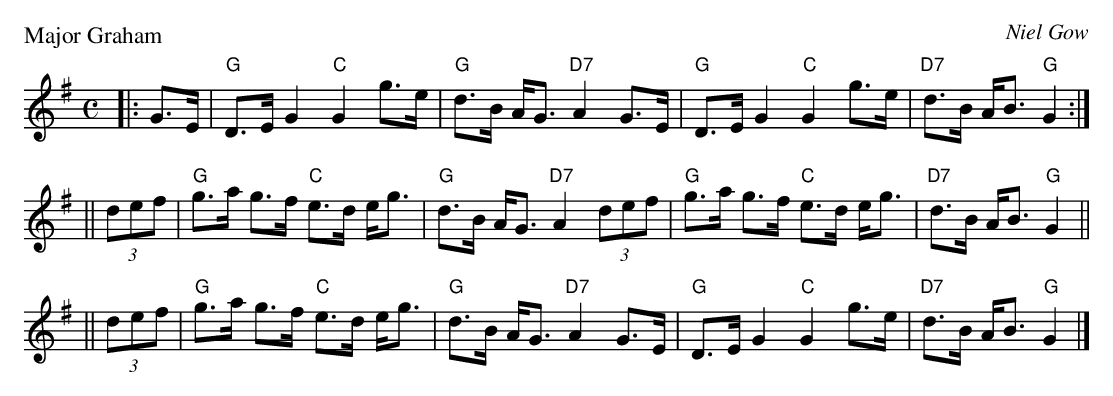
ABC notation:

X:1
P: Major Graham
C: Niel Gow
M: C
L: 1/8
K: G
|: G>E \
| "G"D>E G2 "C"G2 g>e | "G"d>B A<G "D7"A2 G>E \
| "G"D>E G2 "C"G2 g>e | "D7"d>B A<B "G"G2 :|
|| (3def \
| "G"g>a g>f "C"e>d e<g | "G"d>B A<G "D7"A2 (3def \
| "G"g>a g>f "C"e>d e<g | "D7"d>B A<B "G"G2 ||
|| (3def \
| "G"g>a g>f "C"e>d e<g | "G"d>B A<G "D7"A2 G>E \
| "G"D>E G2 "C"G2 g>e | "D7"d>B A<B "G"G2 |]
